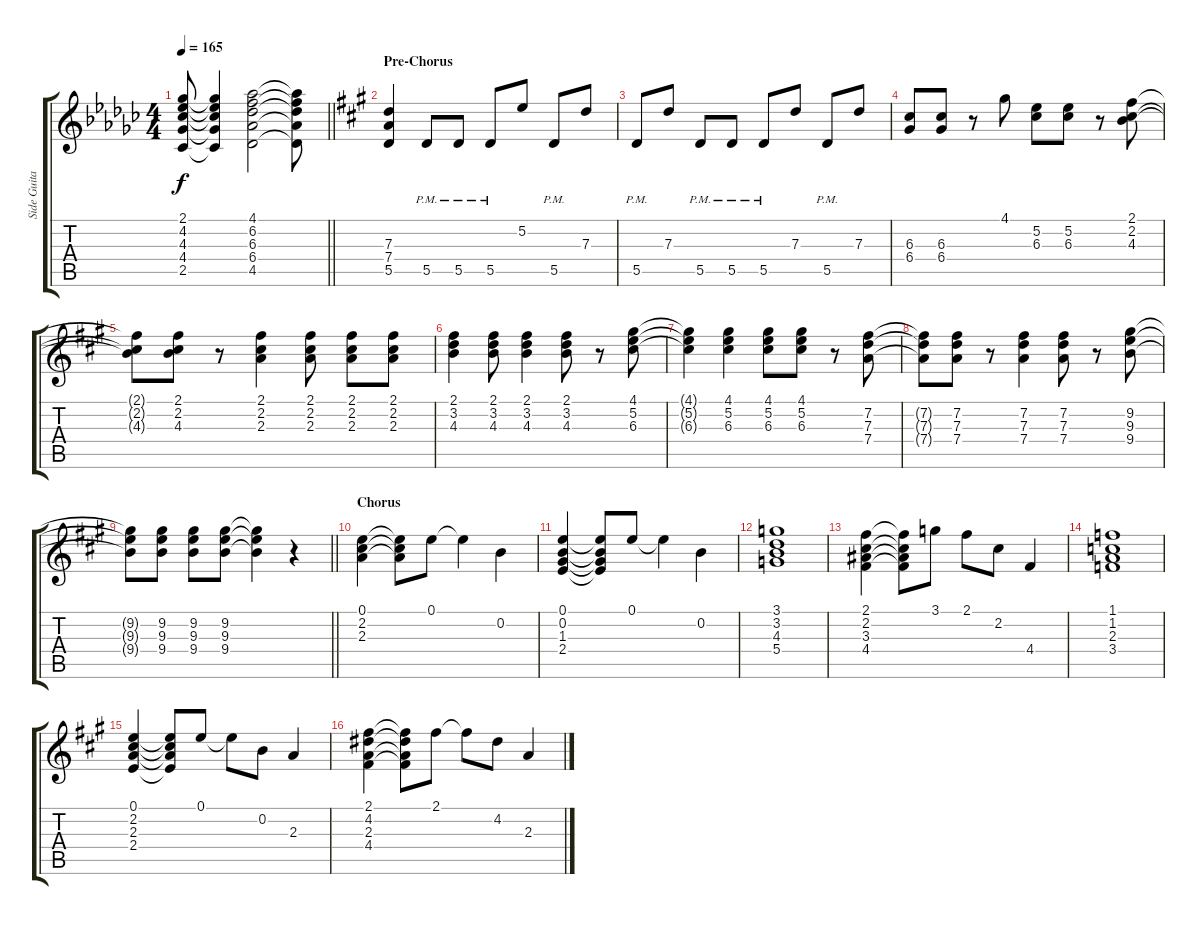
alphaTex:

\track ("Side Guitar Left" "Side Guita") {instrument distortionguitar}
\staff {score tabs}
\tuning (E4 B3 G3 D3 A2 E2) {hide}
\ts (4 4)
\tempo 165
\clef g2
\barLineRight lightlight
\ks gb
(2.1{t} 4.2{t} 4.3{t} 4.4{t} 2.5{t}).8{dy f} (2.1{t} 4.2{t} 4.3{t} 4.4{t} 2.5{t}).4 (4.1 6.2 6.3 6.4 4.5).2 (4.1{t} 6.2{t} 6.3{t} 6.4{t} 4.5{t}).8 |
\section ("" "Pre-Chorus")
\ks a
(7.3 7.4 5.5).4 5.5{pm}.8 5.5{pm}.8 5.5{pm}.8 5.2.8 5.5{pm}.8 7.3.8 |
5.5{pm}.8 7.3.8 5.5{pm}.8 5.5{pm}.8 5.5{pm}.8 7.3.8 5.5{pm}.8 7.3.8 |
(6.3 6.4).8 (6.3 6.4).8 r.8 4.1.8 (5.2 6.3).8 (5.2 6.3).8 r.8 (2.1 2.2 4.3).8 |
(2.1{t} 2.2{t} 4.3{t}).8 (2.1 2.2 4.3).8 r.8 (2.1 2.2 2.3).4 (2.1 2.2 2.3).8 (2.1 2.2 2.3).8 (2.1 2.2 2.3).8 |
(2.1 3.2 4.3).4 (2.1 3.2 4.3).8 (2.1 3.2 4.3).4 (2.1 3.2 4.3).8 r.8 (4.1 5.2 6.3).8 |
(4.1{t} 5.2{t} 6.3{t}).4 (4.1 5.2 6.3).4 (4.1 5.2 6.3).8 (4.1 5.2 6.3).8 r.8 (7.2 7.3 7.4).8 |
(7.2{t} 7.3{t} 7.4{t}).8 (7.2 7.3 7.4).8 r.8 (7.2 7.3 7.4).4 (7.2 7.3 7.4).8 r.8 (9.2 9.3 9.4).8 |
\barLineRight lightlight
(9.2{t} 9.3{t} 9.4{t}).8 (9.2 9.3 9.4).8 (9.2 9.3 9.4).8 (9.2 9.3 9.4).8 (9.2{t} 9.3{t} 9.4{t}).4 r.4 |
\section ("" "Chorus")
(0.1 2.2 2.3).4 (0.1{t} 2.2{t} 2.3{t}).8 0.1.8 0.1{t}.4 0.2.4 |
(0.1 0.2 1.3 2.4).4 (0.1{t} 0.2{t} 1.3{t} 2.4{t}).8 0.1.8 0.1{t}.4 0.2.4 |
(3.1 3.2 4.3 5.4).1 |
(2.1 2.2 3.3 4.4).4 (2.1{t} 2.2{t} 3.3{t} 4.4{t}).8 3.1.8 2.1.8 2.2.8 4.4.4 |
(1.1 1.2 2.3 3.4).1 |
(0.1 2.2 2.3 2.4).4 (0.1{t} 2.2{t} 2.3{t} 2.4{t}).8 0.1.8 0.1{t}.8 0.2.8 2.3.4 |
(2.1 4.2 2.3 4.4).4 (2.1{t} 4.2{t} 2.3{t} 4.4{t}).8 2.1.8 2.1{t}.8 4.2.8 2.3.4
